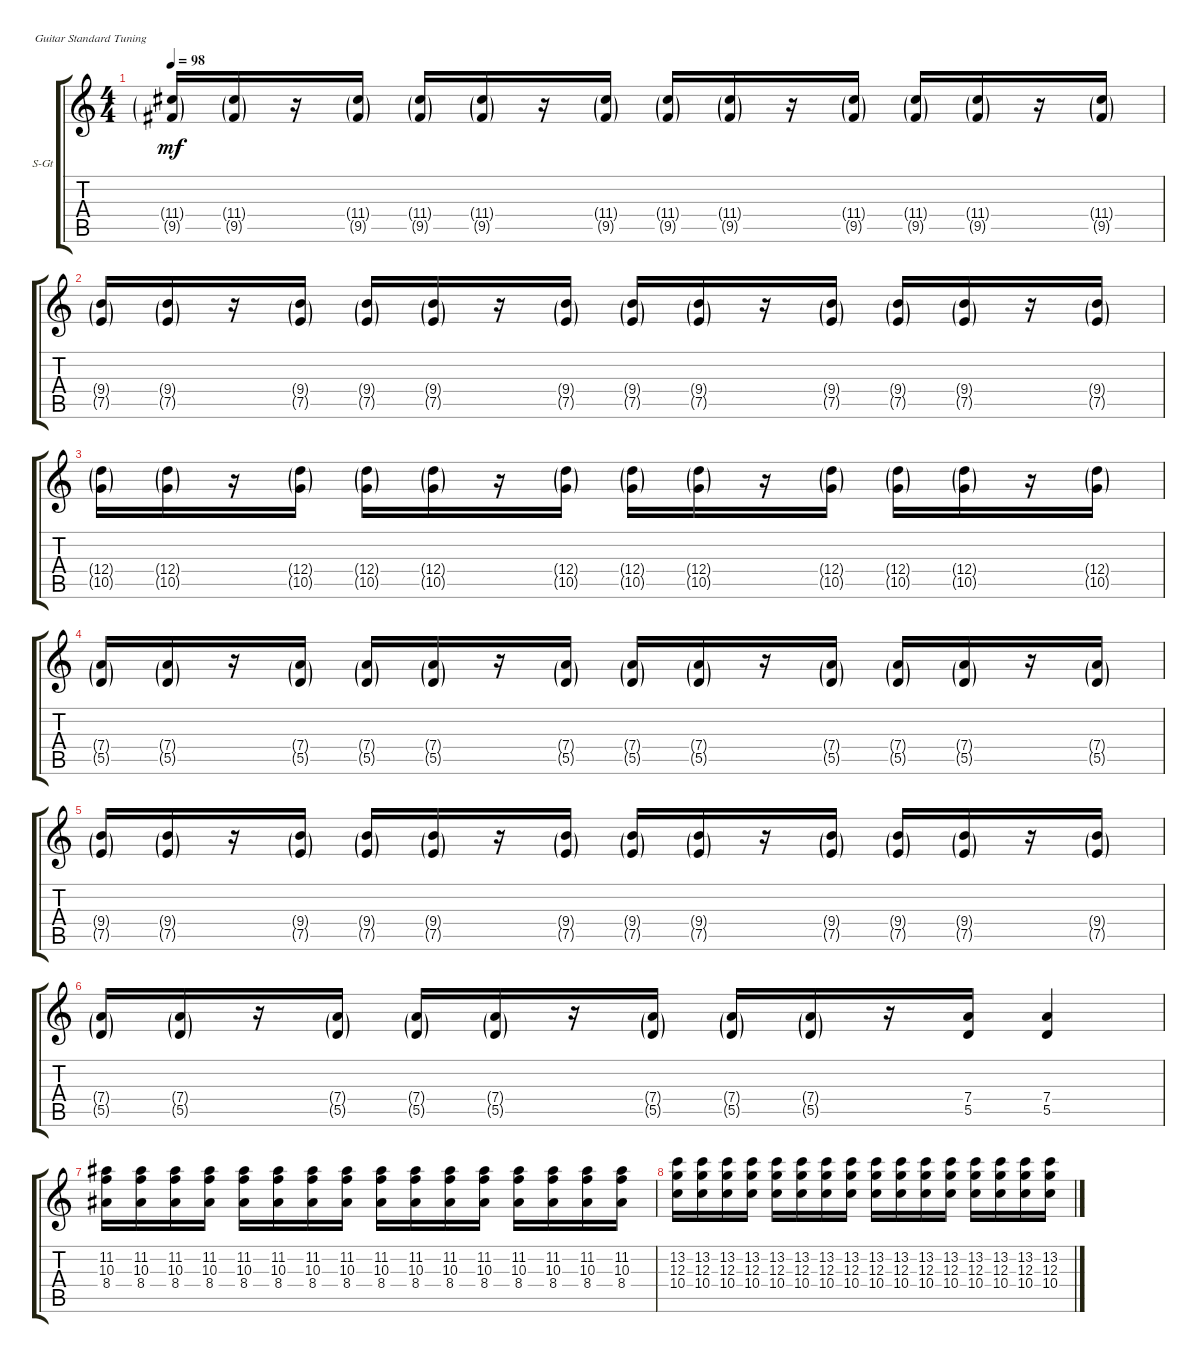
\defaultSystemsLayout 4
\bracketExtendMode groupsimilarinstruments
\firstSystemTrackNameOrientation horizontal
\otherSystemsTrackNameOrientation horizontal
\track ("Steel Guitar" "S-Gt") {instrument acousticguitarsteel}
\staff {score tabs}
\tuning (E4 B3 G3 D3 A2 E2)
\ts (4 4)
\tempo 98
\clef g2
\ks c
(9.5{g} 11.4{g}).16{dy mf} (9.5{g} 11.4{g}).16 r.16 (11.4{g} 9.5{g}).16 (11.4{g} 9.5{g}).16 (11.4{g} 9.5{g}).16 r.16 (9.5{g} 11.4{g}).16 (9.5{g} 11.4{g}).16 (9.5{g} 11.4{g}).16 r.16 (11.4{g} 9.5{g}).16 (11.4{g} 9.5{g}).16 (11.4{g} 9.5{g}).16 r.16 (9.5{g} 11.4{g}).16 |
(7.5{g} 9.4{g}).16 (7.5{g} 9.4{g}).16 r.16 (7.5{g} 9.4{g}).16 (7.5{g} 9.4{g}).16 (7.5{g} 9.4{g}).16 r.16 (9.4{g} 7.5{g}).16 (9.4{g} 7.5{g}).16 (9.4{g} 7.5{g}).16 r.16 (7.5{g} 9.4{g}).16 (9.4{g} 7.5{g}).16 (7.5{g} 9.4{g}).16 r.16 (7.5{g} 9.4{g}).16 |
(10.5{g} 12.4{g}).16 (10.5{g} 12.4{g}).16 r.16 (12.4{g} 10.5{g}).16 (12.4{g} 10.5{g}).16 (12.4{g} 10.5{g}).16 r.16 (10.5{g} 12.4{g}).16 (10.5{g} 12.4{g}).16 (10.5{g} 12.4{g}).16 r.16 (12.4{g} 10.5{g}).16 (12.4{g} 10.5{g}).16 (12.4{g} 10.5{g}).16 r.16 (10.5{g} 12.4{g}).16 |
(5.5{g} 7.4{g}).16 (5.5{g} 7.4{g}).16 r.16 (5.5{g} 7.4{g}).16 (5.5{g} 7.4{g}).16 (5.5{g} 7.4{g}).16 r.16 (5.5{g} 7.4{g}).16 (5.5{g} 7.4{g}).16 (5.5{g} 7.4{g}).16 r.16 (5.5{g} 7.4{g}).16 (5.5{g} 7.4{g}).16 (5.5{g} 7.4{g}).16 r.16 (5.5{g} 7.4{g}).16 |
(7.5{g} 9.4{g}).16 (7.5{g} 9.4{g}).16 r.16 (7.5{g} 9.4{g}).16 (7.5{g} 9.4{g}).16 (7.5{g} 9.4{g}).16 r.16 (9.4{g} 7.5{g}).16 (9.4{g} 7.5{g}).16 (9.4{g} 7.5{g}).16 r.16 (7.5{g} 9.4{g}).16 (9.4{g} 7.5{g}).16 (7.5{g} 9.4{g}).16 r.16 (7.5{g} 9.4{g}).16 |
(5.5{g} 7.4{g}).16 (5.5{g} 7.4{g}).16 r.16 (5.5{g} 7.4{g}).16 (5.5{g} 7.4{g}).16 (5.5{g} 7.4{g}).16 r.16 (7.4{g} 5.5{g}).16 (7.4{g} 5.5{g}).16 (7.4{g} 5.5{g}).16 r.16 (5.5 7.4).16 (7.4 5.5).4 |
(8.4 10.3 11.2).16 (8.4 10.3 11.2).16 (8.4 10.3 11.2).16 (8.4 10.3 11.2).16 (8.4 10.3 11.2).16 (8.4 10.3 11.2).16 (8.4 10.3 11.2).16 (8.4 10.3 11.2).16 (8.4 10.3 11.2).16 (8.4 10.3 11.2).16 (8.4 10.3 11.2).16 (8.4 10.3 11.2).16 (8.4 10.3 11.2).16 (8.4 10.3 11.2).16 (8.4 10.3 11.2).16 (8.4 10.3 11.2).16 |
(10.4 12.3 13.2).16 (10.4 12.3 13.2).16 (10.4 12.3 13.2).16 (10.4 12.3 13.2).16 (10.4 12.3 13.2).16 (10.4 12.3 13.2).16 (10.4 12.3 13.2).16 (10.4 12.3 13.2).16 (10.4 12.3 13.2).16 (10.4 12.3 13.2).16 (10.4 12.3 13.2).16 (10.4 12.3 13.2).16 (10.4 12.3 13.2).16 (10.4 12.3 13.2).16 (10.4 12.3 13.2).16 (10.4 12.3 13.2).16
